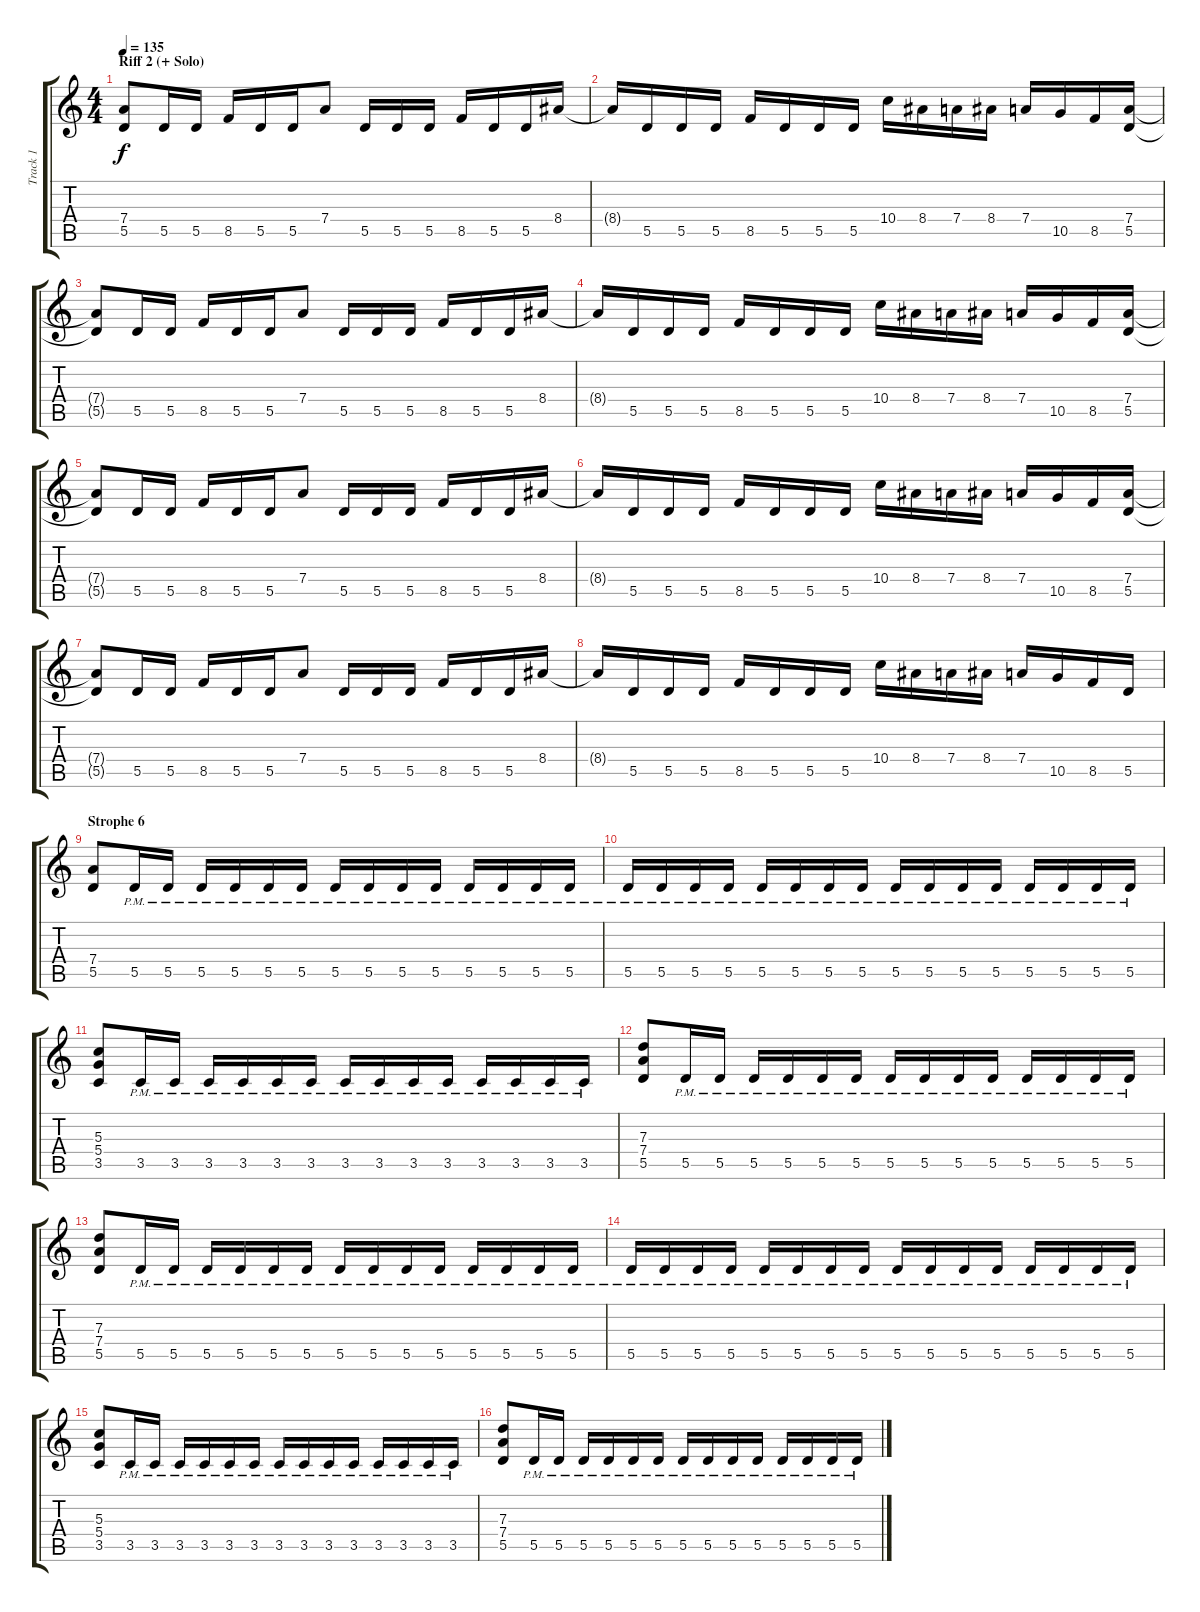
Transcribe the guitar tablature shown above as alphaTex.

\track ("Track 1" "Track 1") {instrument distortionguitar}
\staff {score tabs}
\tuning (E4 B3 G3 D3 A2 E2) {hide}
\ts (4 4)
\section ("" "Riff 2 (+ Solo)")
\tempo 135
\clef g2
\ks c
(7.4 5.5).8{dy f} 5.5.16 5.5.16 8.5.16 5.5.16 5.5.16 7.4.8 5.5.16 5.5.16 5.5.16 8.5.16 5.5.16 5.5.16 8.4.16 |
8.4{t}.16 5.5.16 5.5.16 5.5.16 8.5.16 5.5.16 5.5.16 5.5.16 10.4.16 8.4.16 7.4.16 8.4.16 7.4.16 10.5.16 8.5.16 (7.4 5.5).16 |
(7.4{t} 5.5{t}).8 5.5.16 5.5.16 8.5.16 5.5.16 5.5.16 7.4.8 5.5.16 5.5.16 5.5.16 8.5.16 5.5.16 5.5.16 8.4.16 |
8.4{t}.16 5.5.16 5.5.16 5.5.16 8.5.16 5.5.16 5.5.16 5.5.16 10.4.16 8.4.16 7.4.16 8.4.16 7.4.16 10.5.16 8.5.16 (7.4 5.5).16 |
(7.4{t} 5.5{t}).8 5.5.16 5.5.16 8.5.16 5.5.16 5.5.16 7.4.8 5.5.16 5.5.16 5.5.16 8.5.16 5.5.16 5.5.16 8.4.16 |
8.4{t}.16 5.5.16 5.5.16 5.5.16 8.5.16 5.5.16 5.5.16 5.5.16 10.4.16 8.4.16 7.4.16 8.4.16 7.4.16 10.5.16 8.5.16 (7.4 5.5).16 |
(7.4{t} 5.5{t}).8 5.5.16 5.5.16 8.5.16 5.5.16 5.5.16 7.4.8 5.5.16 5.5.16 5.5.16 8.5.16 5.5.16 5.5.16 8.4.16 |
8.4{t}.16 5.5.16 5.5.16 5.5.16 8.5.16 5.5.16 5.5.16 5.5.16 10.4.16 8.4.16 7.4.16 8.4.16 7.4.16 10.5.16 8.5.16 5.5.16 |
\section ("" "Strophe 6")
(7.4 5.5).8 5.5{pm}.16 5.5{pm}.16 5.5{pm}.16 5.5{pm}.16 5.5{pm}.16 5.5{pm}.16 5.5{pm}.16 5.5{pm}.16 5.5{pm}.16 5.5{pm}.16 5.5{pm}.16 5.5{pm}.16 5.5{pm}.16 5.5{pm}.16 |
5.5{pm}.16 5.5{pm}.16 5.5{pm}.16 5.5{pm}.16 5.5{pm}.16 5.5{pm}.16 5.5{pm}.16 5.5{pm}.16 5.5{pm}.16 5.5{pm}.16 5.5{pm}.16 5.5{pm}.16 5.5{pm}.16 5.5{pm}.16 5.5{pm}.16 5.5{pm}.16 |
(5.3 5.4 3.5).8 3.5{pm}.16 3.5{pm}.16 3.5{pm}.16 3.5{pm}.16 3.5{pm}.16 3.5{pm}.16 3.5{pm}.16 3.5{pm}.16 3.5{pm}.16 3.5{pm}.16 3.5{pm}.16 3.5{pm}.16 3.5{pm}.16 3.5{pm}.16 |
(7.3 7.4 5.5).8 5.5{pm}.16 5.5{pm}.16 5.5{pm}.16 5.5{pm}.16 5.5{pm}.16 5.5{pm}.16 5.5{pm}.16 5.5{pm}.16 5.5{pm}.16 5.5{pm}.16 5.5{pm}.16 5.5{pm}.16 5.5{pm}.16 5.5{pm}.16 |
(7.3 7.4 5.5).8 5.5{pm}.16 5.5{pm}.16 5.5{pm}.16 5.5{pm}.16 5.5{pm}.16 5.5{pm}.16 5.5{pm}.16 5.5{pm}.16 5.5{pm}.16 5.5{pm}.16 5.5{pm}.16 5.5{pm}.16 5.5{pm}.16 5.5{pm}.16 |
5.5{pm}.16 5.5{pm}.16 5.5{pm}.16 5.5{pm}.16 5.5{pm}.16 5.5{pm}.16 5.5{pm}.16 5.5{pm}.16 5.5{pm}.16 5.5{pm}.16 5.5{pm}.16 5.5{pm}.16 5.5{pm}.16 5.5{pm}.16 5.5{pm}.16 5.5{pm}.16 |
(5.3 5.4 3.5).8 3.5{pm}.16 3.5{pm}.16 3.5{pm}.16 3.5{pm}.16 3.5{pm}.16 3.5{pm}.16 3.5{pm}.16 3.5{pm}.16 3.5{pm}.16 3.5{pm}.16 3.5{pm}.16 3.5{pm}.16 3.5{pm}.16 3.5{pm}.16 |
(7.3 7.4 5.5).8 5.5{pm}.16 5.5{pm}.16 5.5{pm}.16 5.5{pm}.16 5.5{pm}.16 5.5{pm}.16 5.5{pm}.16 5.5{pm}.16 5.5{pm}.16 5.5{pm}.16 5.5{pm}.16 5.5{pm}.16 5.5{pm}.16 5.5{pm}.16
